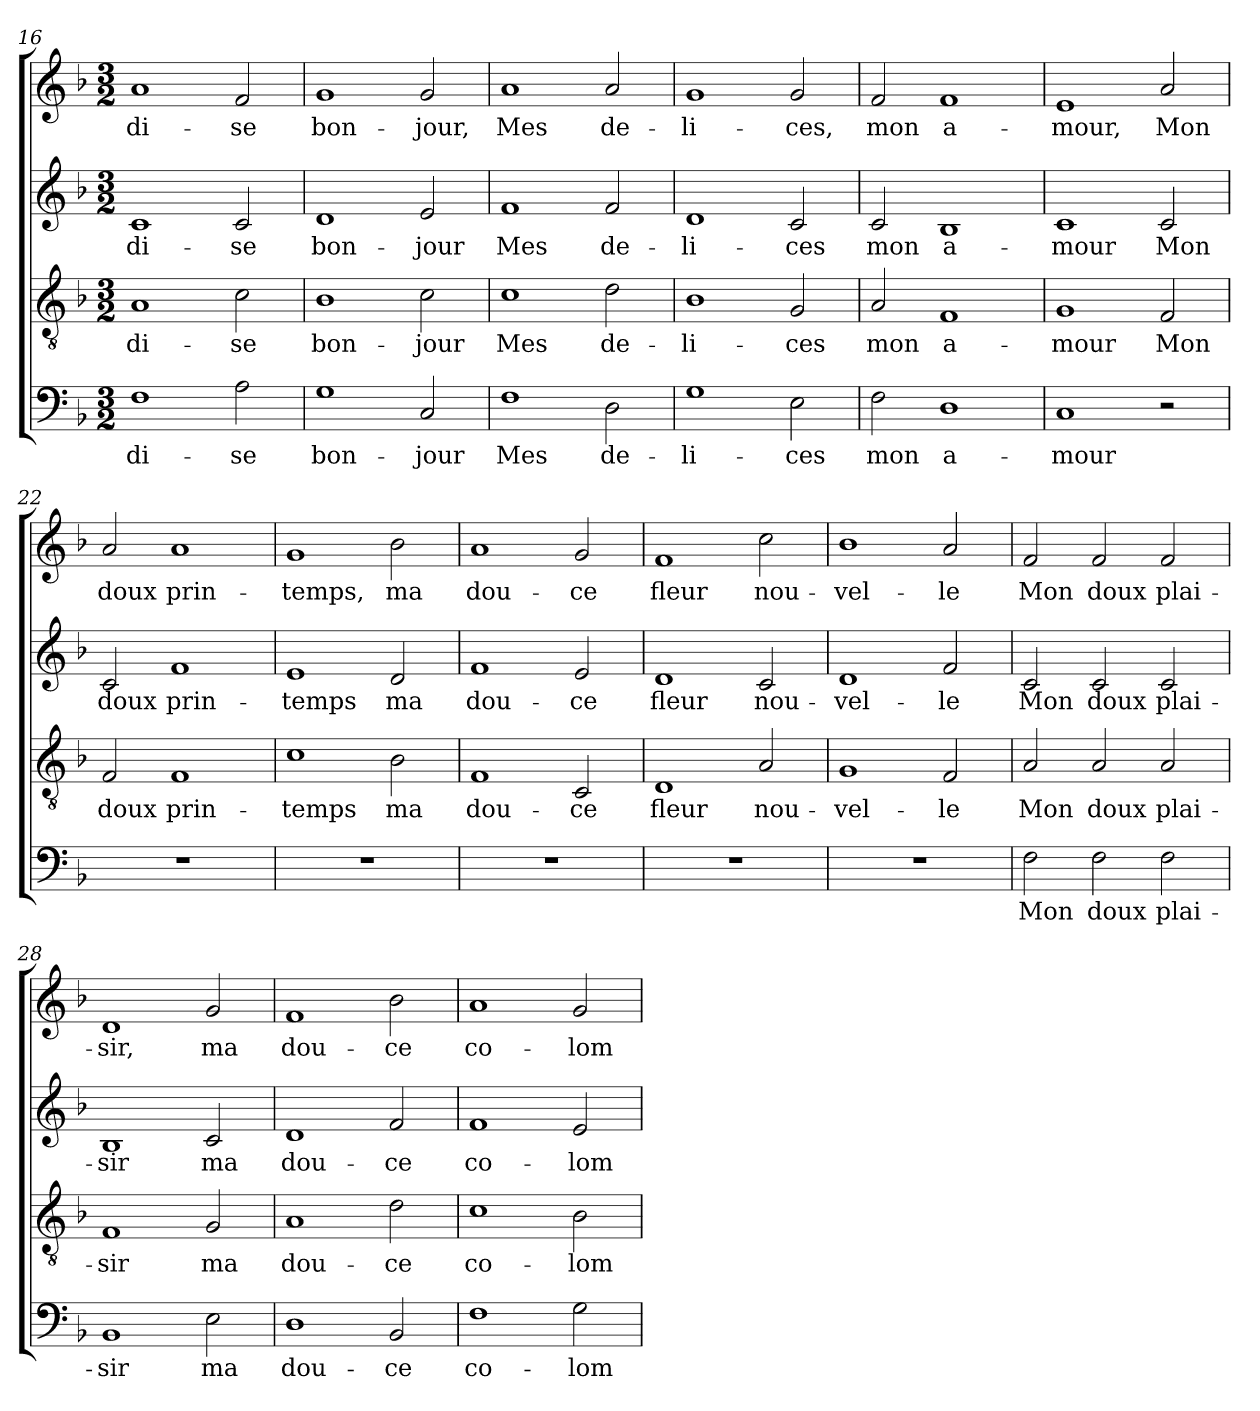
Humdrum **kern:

**kern	**text	**kern	**text	**kern	**text	**kern	**text
*part4	*part4	*part3	*part3	*part2	*part2	*part1	*part1
*staff4	*staff4	*staff3	*staff3	*staff2	*staff2	*staff1	*staff1
*clefF4	*	*clefGv2	*	*clefG2	*	*clefG2	*
*k[b-]	*	*k[b-]	*	*k[b-]	*	*k[b-]	*
*F:	*	*F:	*	*F:	*	*F:	*
*M3/2	*	*M3/2	*	*M3/2	*	*M3/2	*
=16	=16	=16	=16	=16	=16	=16	=16
!	!LO:LY:b	!	!LO:LY:b	!	!LO:LY:b	!	!LO:LY:b
1F	-di-	1A	-di-	1c	-di-	1a	-di-
!	!LO:LY:b	!	!LO:LY:b	!	!LO:LY:b	!	!LO:LY:b
2A\	-se	2c\	-se	2c/	-se	2f/	-se
!!LO:PB:g=z
=17	=17	=17	=17	=17	=17	=17	=17
!	!LO:LY:b	!	!LO:LY:b	!	!LO:LY:b	!	!LO:LY:b
1G	bon-	1B-	bon-	1d	bon-	1g	bon-
!	!LO:LY:b	!	!LO:LY:b	!	!LO:LY:b	!	!LO:LY:b
2C/	-jour	2c\	-jour	2e/	-jour	2g/	-jour,
=18	=18	=18	=18	=18	=18	=18	=18
!	!LO:LY:b	!	!LO:LY:b	!	!LO:LY:b	!	!LO:LY:b
1F	Mes	1c	Mes	1f	Mes	1a	Mes
!	!LO:LY:b	!	!LO:LY:b	!	!LO:LY:b	!	!LO:LY:b
2D\	de-	2d\	de-	2f/	de-	2a/	de-
=19	=19	=19	=19	=19	=19	=19	=19
!	!LO:LY:b	!	!LO:LY:b	!	!LO:LY:b	!	!LO:LY:b
1G	-li-	1B-	-li-	1d	-li-	1g	-li-
!	!LO:LY:b	!	!LO:LY:b	!	!LO:LY:b	!	!LO:LY:b
2E\	-ces	2G/	-ces	2c/	-ces	2g/	-ces,
=20	=20	=20	=20	=20	=20	=20	=20
!	!LO:LY:b	!	!LO:LY:b	!	!LO:LY:b	!	!LO:LY:b
2F\	mon	2A/	mon	2c/	mon	2f/	mon
!	!LO:LY:b	!	!LO:LY:b	!	!LO:LY:b	!	!LO:LY:b
1D	a-	1F	a-	1B-	a-	1f	a-
=21	=21	=21	=21	=21	=21	=21	=21
!	!LO:LY:b	!	!LO:LY:b	!	!LO:LY:b	!	!LO:LY:b
1C	-mour	1G	-mour	1c	-mour	1e	-mour,
!	!	!	!LO:LY:b	!	!LO:LY:b	!	!LO:LY:b
2r	.	2F/	Mon	2c/	Mon	2a/	Mon
!!LO:LB:g=z
=22	=22	=22	=22	=22	=22	=22	=22
!	!	!	!LO:LY:b	!	!LO:LY:b	!	!LO:LY:b
1.r	.	2F/	doux	2c/	doux	2a/	doux
!	!	!	!LO:LY:b	!	!LO:LY:b	!	!LO:LY:b
.	.	1F	prin-	1f	prin-	1a	prin-
=23	=23	=23	=23	=23	=23	=23	=23
!	!	!	!LO:LY:b	!	!LO:LY:b	!	!LO:LY:b
1.r	.	1c	-temps	1e	-temps	1g	-temps,
!	!	!	!LO:LY:b	!	!LO:LY:b	!	!LO:LY:b
.	.	2B-\	ma	2d/	ma	2b-\	ma
=24	=24	=24	=24	=24	=24	=24	=24
!	!	!	!LO:LY:b	!	!LO:LY:b	!	!LO:LY:b
1.r	.	1F	dou-	1f	dou-	1a	dou-
!	!	!	!LO:LY:b	!	!LO:LY:b	!	!LO:LY:b
.	.	2C/	-ce	2e/	-ce	2g/	-ce
=25	=25	=25	=25	=25	=25	=25	=25
!	!	!	!LO:LY:b	!	!LO:LY:b	!	!LO:LY:b
1.r	.	1D	fleur	1d	fleur	1f	fleur
!	!	!	!LO:LY:b	!	!LO:LY:b	!	!LO:LY:b
.	.	2A/	nou-	2c/	nou-	2cc\	nou-
=26	=26	=26	=26	=26	=26	=26	=26
!	!	!	!LO:LY:b	!	!LO:LY:b	!	!LO:LY:b
1.r	.	1G	-vel-	1d	-vel-	1b-	-vel-
!	!	!	!LO:LY:b	!	!LO:LY:b	!	!LO:LY:b
.	.	2F/	-le	2f/	-le	2a/	-le
=27	=27	=27	=27	=27	=27	=27	=27
!	!LO:LY:b	!	!LO:LY:b	!	!LO:LY:b	!	!LO:LY:b
2F\	Mon	2A/	Mon	2c/	Mon	2f/	Mon
!	!LO:LY:b	!	!LO:LY:b	!	!LO:LY:b	!	!LO:LY:b
2F\	doux	2A/	doux	2c/	doux	2f/	doux
!	!LO:LY:b	!	!LO:LY:b	!	!LO:LY:b	!	!LO:LY:b
2F\	plai-	2A/	plai-	2c/	plai-	2f/	plai-
!!LO:LB:g=z
=28	=28	=28	=28	=28	=28	=28	=28
!	!LO:LY:b	!	!LO:LY:b	!	!LO:LY:b	!	!LO:LY:b
1BB-	-sir	1F	-sir	1B-	-sir	1d	-sir,
!	!LO:LY:b	!	!LO:LY:b	!	!LO:LY:b	!	!LO:LY:b
2E\	ma	2G/	ma	2c/	ma	2g/	ma
=29	=29	=29	=29	=29	=29	=29	=29
!	!LO:LY:b	!	!LO:LY:b	!	!LO:LY:b	!	!LO:LY:b
1D	dou-	1A	dou-	1d	dou-	1f	dou-
!	!LO:LY:b	!	!LO:LY:b	!	!LO:LY:b	!	!LO:LY:b
2BB-/	-ce	2d\	-ce	2f/	-ce	2b-\	-ce
=30	=30	=30	=30	=30	=30	=30	=30
!	!LO:LY:b	!	!LO:LY:b	!	!LO:LY:b	!	!LO:LY:b
1F	co-	1c	co-	1f	co-	1a	co-
!	!LO:LY:b	!	!LO:LY:b	!	!LO:LY:b	!	!LO:LY:b
2G\	-lom-	2B-\	-lom-	2e/	-lom-	2g/	-lom-
=	=	=	=	=	=	=	=
*-	*-	*-	*-	*-	*-	*-	*-
